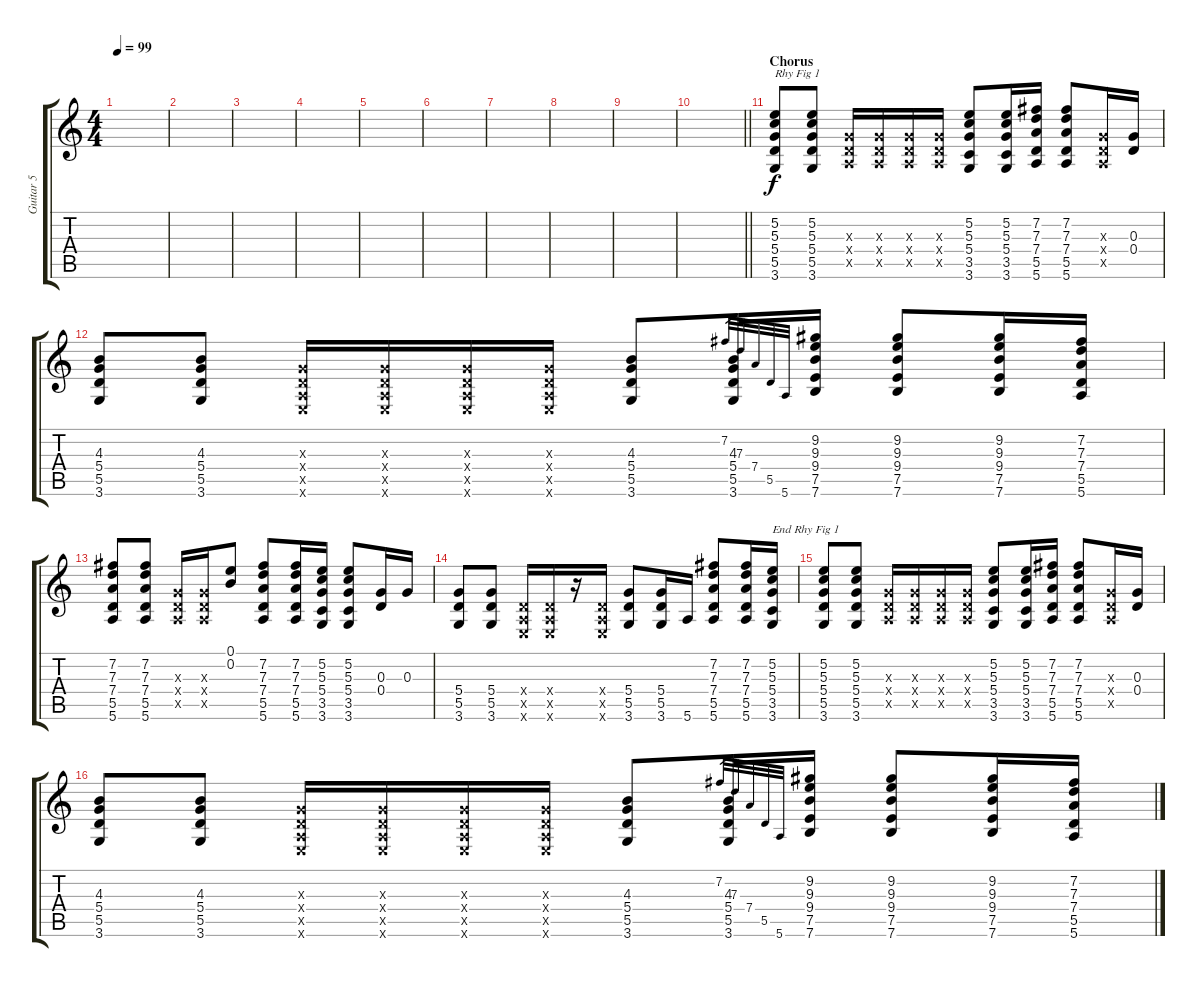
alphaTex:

\track ("Guitar 5" "Guitar 5") {instrument distortionguitar}
\staff {score tabs}
\tuning (E4 B3 G3 D3 A2 E2) {hide}
\ts (4 4)
\tempo 99
\clef g2
\ks c
|
|
|
|
|
|
|
|
|
\barLineRight lightlight
|
\section ("" "Chorus")
(5.2 5.3 5.4 5.5 3.6).8{txt "Rhy Fig 1"} (5.2 5.3 5.4 5.5 3.6).8 (0.3{x} 0.4{x} 0.5{x}).16 (0.3{x} 0.4{x} 0.5{x}).16 (0.3{x} 0.4{x} 0.5{x}).16 (0.3{x} 0.4{x} 0.5{x}).16 (5.2 5.3 5.4 3.5 3.6).8 (5.2 5.3 5.4 3.5 3.6).16 (7.2 7.3 7.4 5.5 5.6).16 (7.2 7.3 7.4 5.5 5.6).8 (0.3{x} 0.4{x} 0.5{x}).16 (0.3 0.4).16 |
(4.3 5.4 5.5 3.6).8 (4.3 5.4 5.5 3.6).8 (0.3{x} 0.4{x} 0.5{x} 0.6{x}).16 (0.3{x} 0.4{x} 0.5{x} 0.6{x}).16 (0.3{x} 0.4{x} 0.5{x} 0.6{x}).16 (0.3{x} 0.4{x} 0.5{x} 0.6{x}).16 (4.3 5.4 5.5 3.6).8 (4.3 5.4 5.5 3.6).16 7.2.32{gr} 7.3.32{gr} 7.4.32{gr} 5.5.32{gr} 5.6.32{gr} (9.2 9.3 9.4 7.5 7.6).16 (9.2 9.3 9.4 7.5 7.6).8 (9.2 9.3 9.4 7.5 7.6).16 (7.2 7.3 7.4 5.5 5.6).16 |
(7.2 7.3 7.4 5.5 5.6).8 (7.2 7.3 7.4 5.5 5.6).8 (0.3{x} 0.4{x} 0.5{x}).16 (0.3{x} 0.4{x} 0.5{x}).16 (0.1 0.2).8 (7.2 7.3 7.4 5.5 5.6).8 (7.2 7.3 7.4 5.5 5.6).16 (5.2 5.3 5.4 3.5 3.6).16 (5.2 5.3 5.4 3.5 3.6).8 (0.3 0.4).16 0.3.16 |
(5.4 5.5 3.6).8 (5.4 5.5 3.6).8 (0.4{x} 0.5{x} 0.6{x}).16 (0.4{x} 0.5{x} 0.6{x}).16 r.16 (0.4{x} 0.5{x} 0.6{x}).16 (5.4 5.5 3.6).8 (5.4 5.5 3.6).16 5.6.16 (7.2 7.3 7.4 5.5 5.6).8 (7.2 7.3 7.4 5.5 5.6).16 (5.2 5.3 5.4 3.5 3.6).16{txt "End Rhy Fig 1"} |
(5.2 5.3 5.4 5.5 3.6).8 (5.2 5.3 5.4 5.5 3.6).8 (0.3{x} 0.4{x} 0.5{x}).16 (0.3{x} 0.4{x} 0.5{x}).16 (0.3{x} 0.4{x} 0.5{x}).16 (0.3{x} 0.4{x} 0.5{x}).16 (5.2 5.3 5.4 3.5 3.6).8 (5.2 5.3 5.4 3.5 3.6).16 (7.2 7.3 7.4 5.5 5.6).16 (7.2 7.3 7.4 5.5 5.6).8 (0.3{x} 0.4{x} 0.5{x}).16 (0.3 0.4).16 |
(4.3 5.4 5.5 3.6).8 (4.3 5.4 5.5 3.6).8 (0.3{x} 0.4{x} 0.5{x} 0.6{x}).16 (0.3{x} 0.4{x} 0.5{x} 0.6{x}).16 (0.3{x} 0.4{x} 0.5{x} 0.6{x}).16 (0.3{x} 0.4{x} 0.5{x} 0.6{x}).16 (4.3 5.4 5.5 3.6).8 (4.3 5.4 5.5 3.6).16 7.2.32{gr} 7.3.32{gr} 7.4.32{gr} 5.5.32{gr} 5.6.32{gr} (9.2 9.3 9.4 7.5 7.6).16 (9.2 9.3 9.4 7.5 7.6).8 (9.2 9.3 9.4 7.5 7.6).16 (7.2 7.3 7.4 5.5 5.6).16
